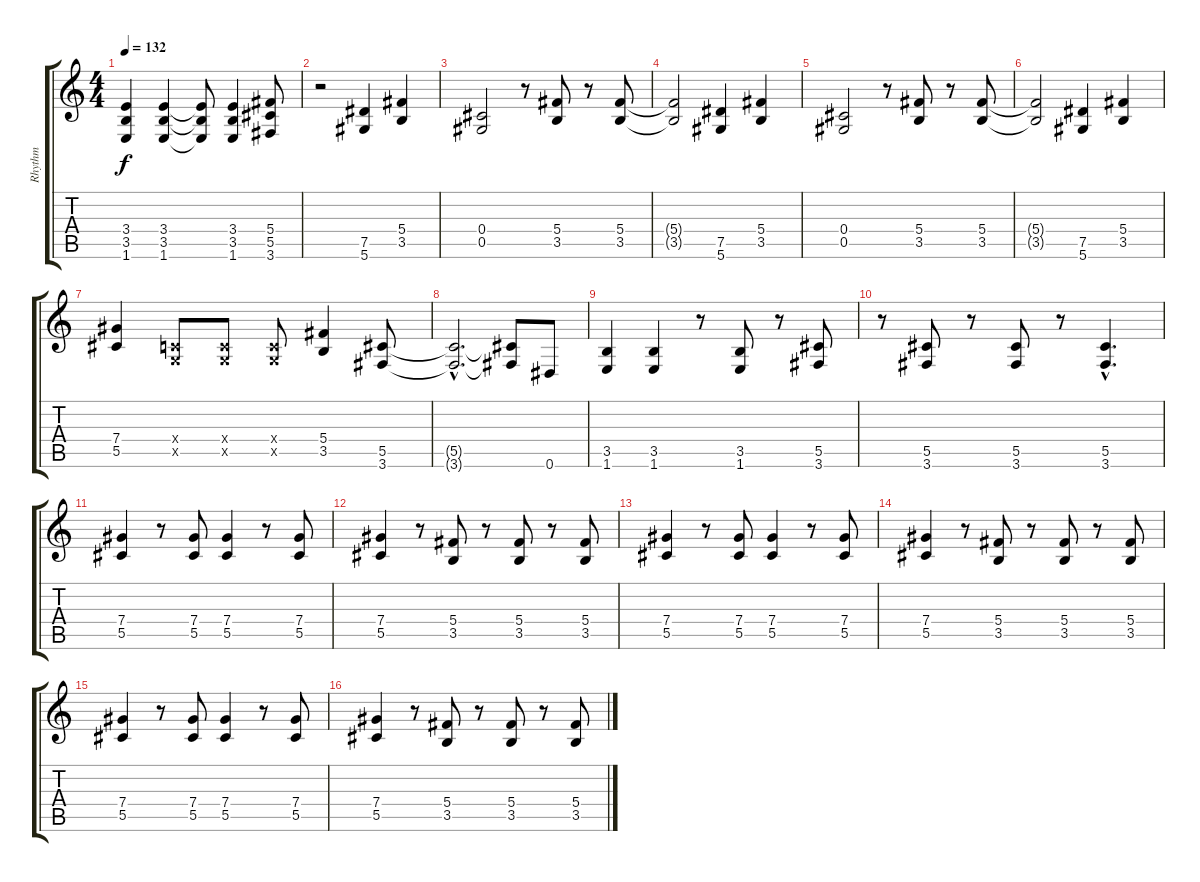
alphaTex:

\track ("Rhythm" "Rhythm") {instrument distortionguitar}
\staff {score tabs}
\tuning (Eb4 Bb3 Gb3 Db3 Ab2 Eb2) {hide}
\ts (4 4)
\tempo 132
\clef g2
\ks c
(3.4 3.5 1.6).4{dy f} (3.4 3.5 1.6).4 (3.4{t} 3.5{t} 1.6{t}).8 (3.4 3.5 1.6).4 (5.4 5.5 3.6).8 |
r.2 (7.5 5.6).4 (5.4 3.5).4 |
(0.4 0.5).2 r.8 (5.4 3.5).8 r.8 (5.4 3.5).8 |
(5.4{t} 3.5{t}).2 (7.5 5.6).4 (5.4 3.5).4 |
(0.4 0.5).2 r.8 (5.4 3.5).8 r.8 (5.4 3.5).8 |
(5.4{t} 3.5{t}).2 (7.5 5.6).4 (5.4 3.5).4 |
(7.4 5.5).4 (-1.4{x} -1.5{x}).8 (-1.4{x} -1.5{x}).8 (-1.4{x} -1.5{x}).8 (5.4 3.5).4 (5.5 3.6).8 |
(5.5{hac t} 3.6{hac t}).2{d} (5.5{t} 3.6{t}).8 0.6.8 |
(3.5 1.6).4 (3.5 1.6).4 r.8 (3.5 1.6).8 r.8 (5.5 3.6).8 |
r.8 (5.5 3.6).8 r.8 (5.5 3.6).8 r.8 (5.5{hac} 3.6{hac}).4{d} |
(7.4 5.5).4 r.8 (7.4 5.5).8 (7.4 5.5).4 r.8 (7.4 5.5).8 |
(7.4 5.5).4 r.8 (5.4 3.5).8 r.8 (5.4 3.5).8 r.8 (5.4 3.5).8 |
(7.4 5.5).4 r.8 (7.4 5.5).8 (7.4 5.5).4 r.8 (7.4 5.5).8 |
(7.4 5.5).4 r.8 (5.4 3.5).8 r.8 (5.4 3.5).8 r.8 (5.4 3.5).8 |
(7.4 5.5).4 r.8 (7.4 5.5).8 (7.4 5.5).4 r.8 (7.4 5.5).8 |
(7.4 5.5).4 r.8 (5.4 3.5).8 r.8 (5.4 3.5).8 r.8 (5.4 3.5).8
